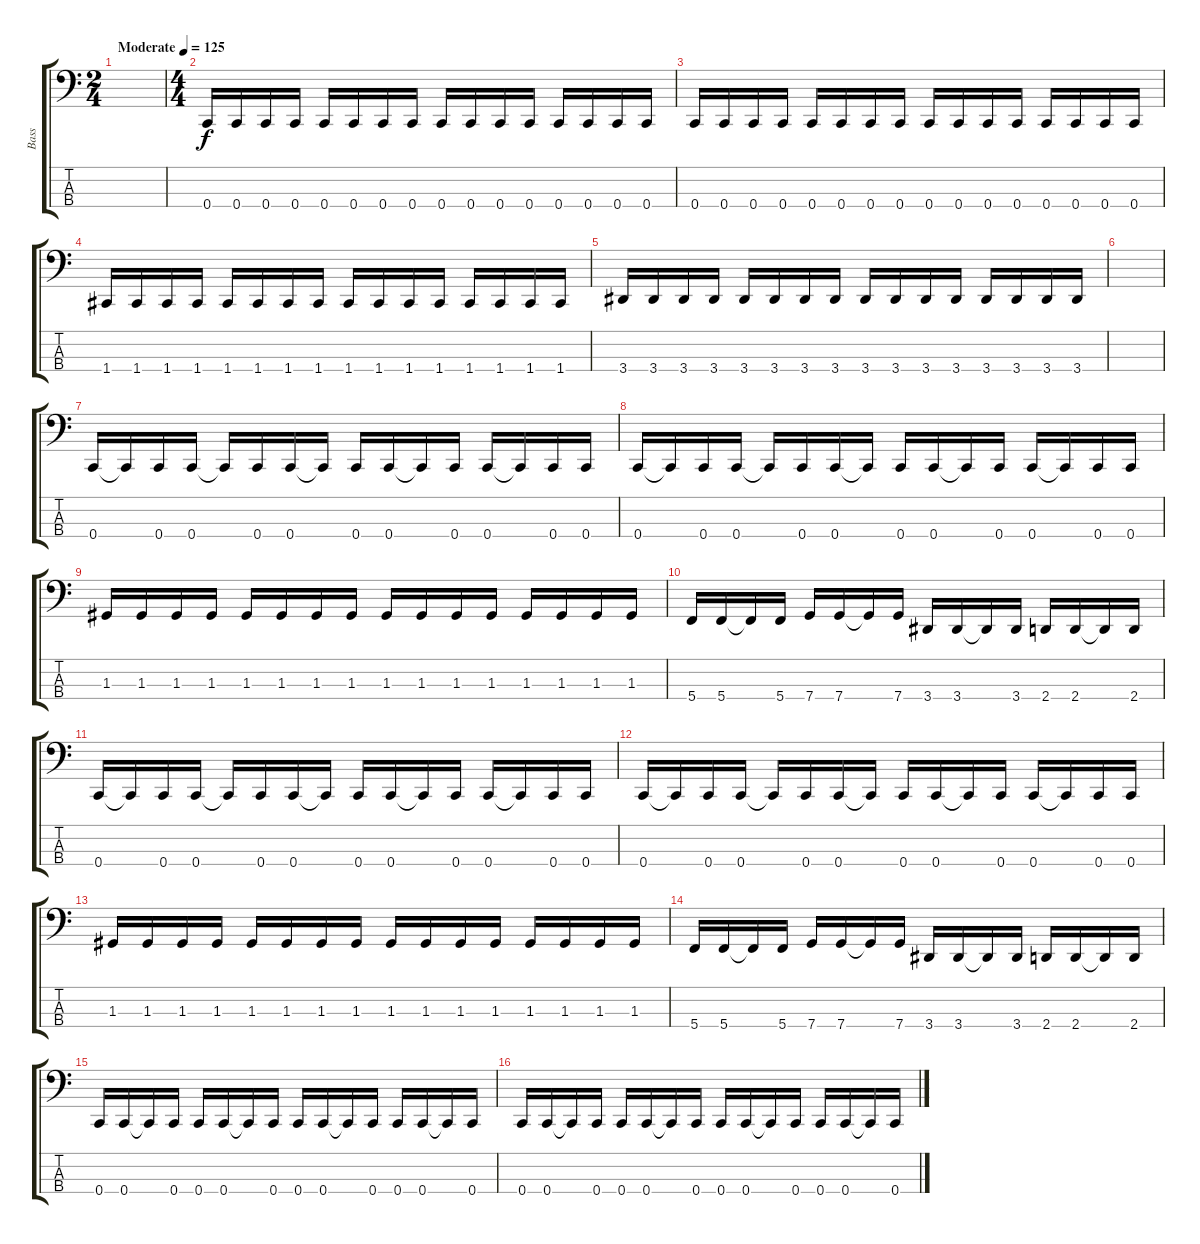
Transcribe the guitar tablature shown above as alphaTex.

\track ("Bass" "Bass") {instrument electricbasspick}
\staff {score tabs}
\tuning (F2 C2 G1 C1) {hide}
\ts (2 4)
\tempo (125 "Moderate")
\clef f4
\ks c
|
\ts (4 4)
0.4.16 0.4.16 0.4.16 0.4.16 0.4.16 0.4.16 0.4.16 0.4.16 0.4.16 0.4.16 0.4.16 0.4.16 0.4.16 0.4.16 0.4.16 0.4.16 |
0.4.16 0.4.16 0.4.16 0.4.16 0.4.16 0.4.16 0.4.16 0.4.16 0.4.16 0.4.16 0.4.16 0.4.16 0.4.16 0.4.16 0.4.16 0.4.16 |
1.4.16 1.4.16 1.4.16 1.4.16 1.4.16 1.4.16 1.4.16 1.4.16 1.4.16 1.4.16 1.4.16 1.4.16 1.4.16 1.4.16 1.4.16 1.4.16 |
3.4.16 3.4.16 3.4.16 3.4.16 3.4.16 3.4.16 3.4.16 3.4.16 3.4.16 3.4.16 3.4.16 3.4.16 3.4.16 3.4.16 3.4.16 3.4.16 |
|
0.4.16 0.4{t}.16 0.4.16 0.4.16 0.4{t}.16 0.4.16 0.4.16 0.4{t}.16 0.4.16 0.4.16 0.4{t}.16 0.4.16 0.4.16 0.4{t}.16 0.4.16 0.4.16 |
0.4.16 0.4{t}.16 0.4.16 0.4.16 0.4{t}.16 0.4.16 0.4.16 0.4{t}.16 0.4.16 0.4.16 0.4{t}.16 0.4.16 0.4.16 0.4{t}.16 0.4.16 0.4.16 |
1.3.16 1.3.16 1.3.16 1.3.16 1.3.16 1.3.16 1.3.16 1.3.16 1.3.16 1.3.16 1.3.16 1.3.16 1.3.16 1.3.16 1.3.16 1.3.16 |
5.4.16 5.4.16 5.4{t}.16 5.4.16 7.4.16 7.4.16 7.4{t}.16 7.4.16 3.4.16 3.4.16 3.4{t}.16 3.4.16 2.4.16 2.4.16 2.4{t}.16 2.4.16 |
0.4.16 0.4{t}.16 0.4.16 0.4.16 0.4{t}.16 0.4.16 0.4.16 0.4{t}.16 0.4.16 0.4.16 0.4{t}.16 0.4.16 0.4.16 0.4{t}.16 0.4.16 0.4.16 |
0.4.16 0.4{t}.16 0.4.16 0.4.16 0.4{t}.16 0.4.16 0.4.16 0.4{t}.16 0.4.16 0.4.16 0.4{t}.16 0.4.16 0.4.16 0.4{t}.16 0.4.16 0.4.16 |
1.3.16 1.3.16 1.3.16 1.3.16 1.3.16 1.3.16 1.3.16 1.3.16 1.3.16 1.3.16 1.3.16 1.3.16 1.3.16 1.3.16 1.3.16 1.3.16 |
5.4.16 5.4.16 5.4{t}.16 5.4.16 7.4.16 7.4.16 7.4{t}.16 7.4.16 3.4.16 3.4.16 3.4{t}.16 3.4.16 2.4.16 2.4.16 2.4{t}.16 2.4.16 |
0.4.16 0.4.16 0.4{t}.16 0.4.16 0.4.16 0.4.16 0.4{t}.16 0.4.16 0.4.16 0.4.16 0.4{t}.16 0.4.16 0.4.16 0.4.16 0.4{t}.16 0.4.16 |
0.4.16 0.4.16 0.4{t}.16 0.4.16 0.4.16 0.4.16 0.4{t}.16 0.4.16 0.4.16 0.4.16 0.4{t}.16 0.4.16 0.4.16 0.4.16 0.4{t}.16 0.4.16
